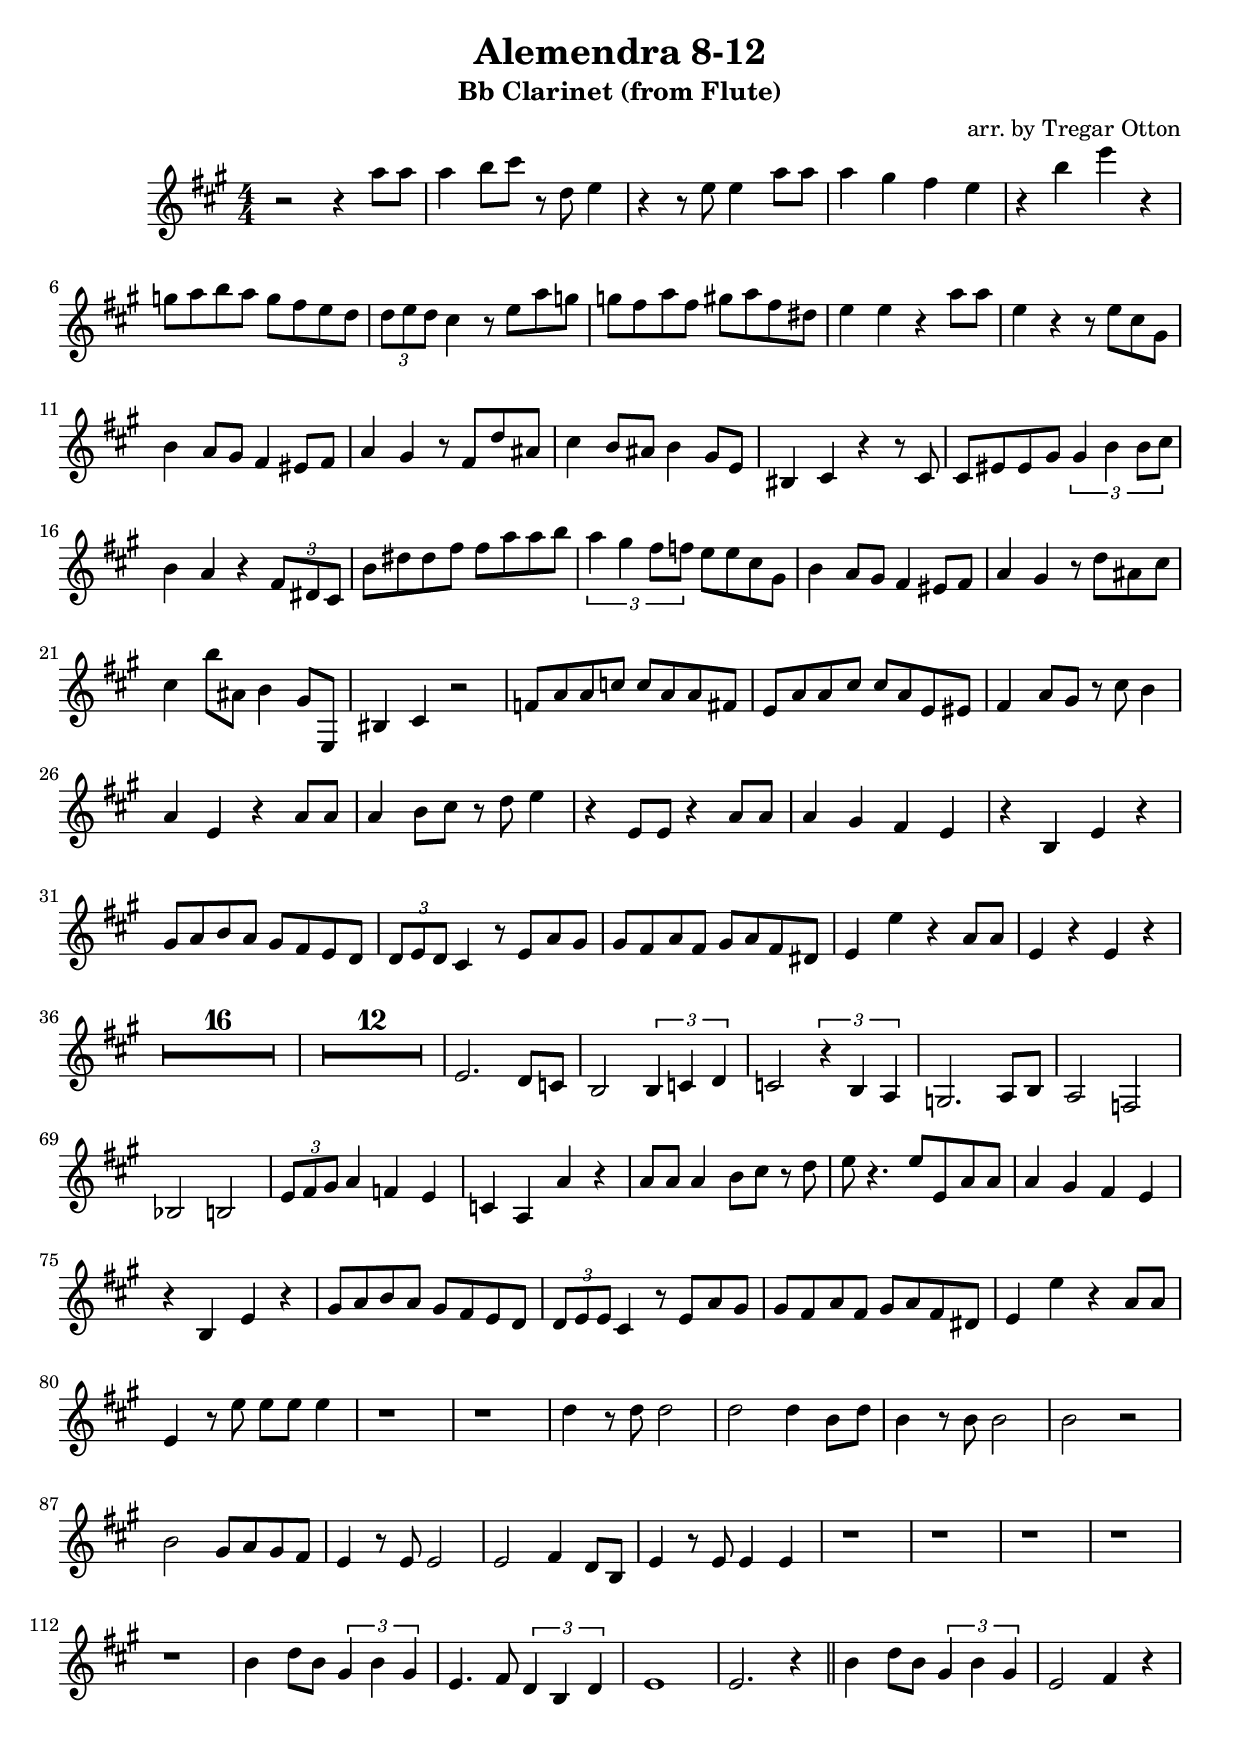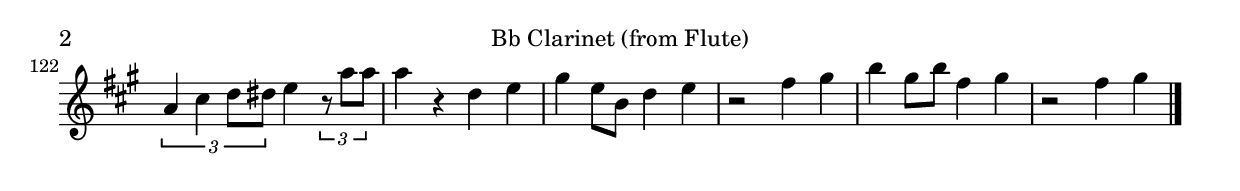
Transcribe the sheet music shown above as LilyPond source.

\version "2.18.0"

\header {
  title = "Alemendra 8-12"
  arranger = "arr. by Tregar Otton"
  instrument = "Bb Clarinet (from Flute)"
}

\transpose c' d'    
    \relative c'''{
    \key g \major
    \numericTimeSignature
    \time 4/4
    \compressFullBarRests
    r2 r4 g8 g8
    g4 a8 b8 r8 c,8 d4
    r4 r8 d8 d4 g8 g8
    g4 fis4 e4 d4 
    r4 a' d r    
    f,8 g8 a8 g8 f8 e8 d8 c8
    \times 2/3 { c8 d8 c8 } b4 r8 d8 g8 f8
    f8 e8 g8 e8 fis8 g8 e8 cis8 
    d4 d4 r4 g8 g8 % here is the second repeat
    d4 r4 r8 d8 b8 fis8 

    %measure 11 - melody
    a4 g8 fis8 e4 dis8 e8 
    g4 fis4 r8 e8 c'8 gis8
    b4 a8 gis8 a4 fis8 d8 
    ais4 b4 r4 r8 b8 %slur into next measure
    b8 dis dis fis \times 2/3 {fis4 a4 a8 b8}

    % measure 16
    a4 g4 r4 \times 2/3 {e8 cis8 b8}
    a'8 cis8 cis8 e8 e8 g8 g8 a8
    \times 2/3 {g4 fis4 e8 ees8} d8 d8 b8 fis8
    a4 g8 fis8 e4 dis8 e8
    g4 fis4 r8 c'8 gis8 b8

    %measure 21
    b4 a'8 gis,8 a4 fis8 d,8
    ais'4 b4 r2
    ees8 g8 g8 bes8 bes8 g8 g8 e8
    d8 g8 g8 b8 b8 g8 d8 dis8
    e4 g8 fis8 r8 b8 a4

    %measure 26
    g4 d4 r4 g8 g8
    % repeat: intro
    g4 a8 b8 r8 c8 d4
    r4 d,8 d8 r4 g8 g8
    g4 fis4 e4 d4
    r4 a4 d4 r4

    % paseo measure 31
    fis8 g8 a8 g8 fis8 e8 d8 c8
    \times 2/3 {c8 d8 c8} b4 r8 d8 g8 fis8
    fis8 e8 g8 e8 fis8 g8 e8 cis8
    % first repeat measure
    d4 d'4 r4 g,8 g8
    %second repeat measure
    d4 r4 d4 r4
    % melody 2
    R1*16 
    R1*12

    %page 2 measure 64
    d2. c8 bes8
    a2 \times 2/3 {a4 bes4 c4}
    bes2 \times 2/3 {r4 a4 g4}
    f2. g8 a8
    g2 ees2
    aes2 a \times 2/3 {d8 e8 fis8}
    
    % 70
    g4 ees4 d4 bes4
    g4 g'4 r4 g8 g8
    % start repeat
    g4 a8 b8 r8 c8 d8
    r4. d8 d,8 g8 g8
    g4 fis4 e4 d4
    r4 a4 d4 r4

    % 76 paseo
    fis8 g8 a8 g8 fis8 e8 d8 c8
    \times 2/3 {c8 d8 d8} b4 r8 d8 g8 fis8 
    fis8 e8 g8 e8 fis8 g8 e8 cis8

    % first ending
    d4 d'4 r4 g,8 g8

    % second ending
    d4 r8 d'8 d8 d8 d4

    % 81 estribillo
    r1 r1 % end repeat endings 1, 2, 3, 4

    % start repeat
    c4 r8 c8 c2
    c2 c4 a8 c8
    a4 r8 a8 a2

    % ending 1
    a2 r2

    % 87
    a2 fis8 g8 fis8 e8
    d4 r8 d8 d2
    d2 e4 c8 a8
    d4 r8 d8 d4 d4
    r1*2
    r1*2 % piano solo

    %95
    r1*13
    r1*4
    r1*4

    % flute llamada for out
    a'4 c8 a8 \times 2/3 {fis4 a4 fis4}
    d4. e8 \times 2/3 {c4 a4 c4}
    d1
    d2. r4
    \bar "||"

    % outro
    a'4 c8 a8 \times 2/3 {fis4 a4 fis4}
    d2 e4 r4
    \times 2/3 {g4 b4 c8 cis8} d4 \times 2/3 {r8 g8 g8}
    g4 r4 c,4 d4

    % begin repeat
    fis4 d8 a8 c4 d4
    r2 e4 fis4
    a4 fis8 a8 e4 fis4
    r2 e4 fis4

    % end of song (and end repeat)
    \bar "|."
  }

